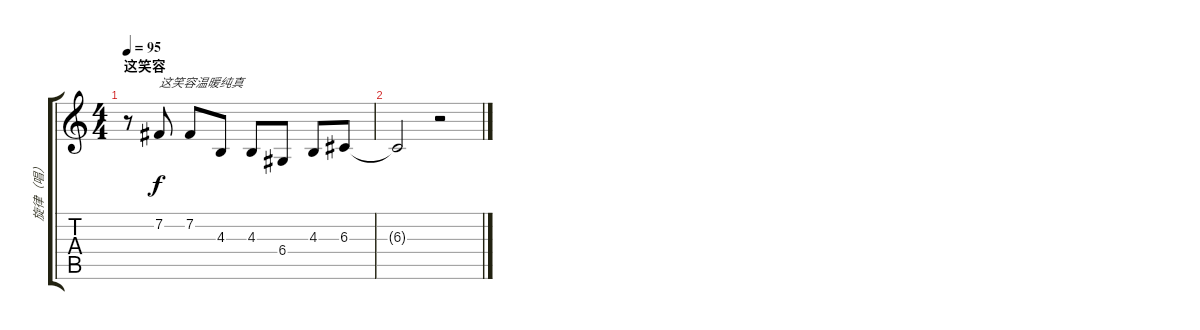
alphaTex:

\track ("旋律（唱）" "旋律（唱）") {instrument oboe}
\staff {score tabs}
\tuning (E4 B3 G3 D3 A2 E2) {hide}
\ts (4 4)
\section ("" "这笑容")
\tempo 95
\clef g2
\ks c
r.8{dy f} 7.2.8{txt "这笑容温暖纯真 "} 7.2.8 4.3.8 4.3.8 6.4.8 4.3.8 6.3.8 |
6.3{t}.2 r.2
